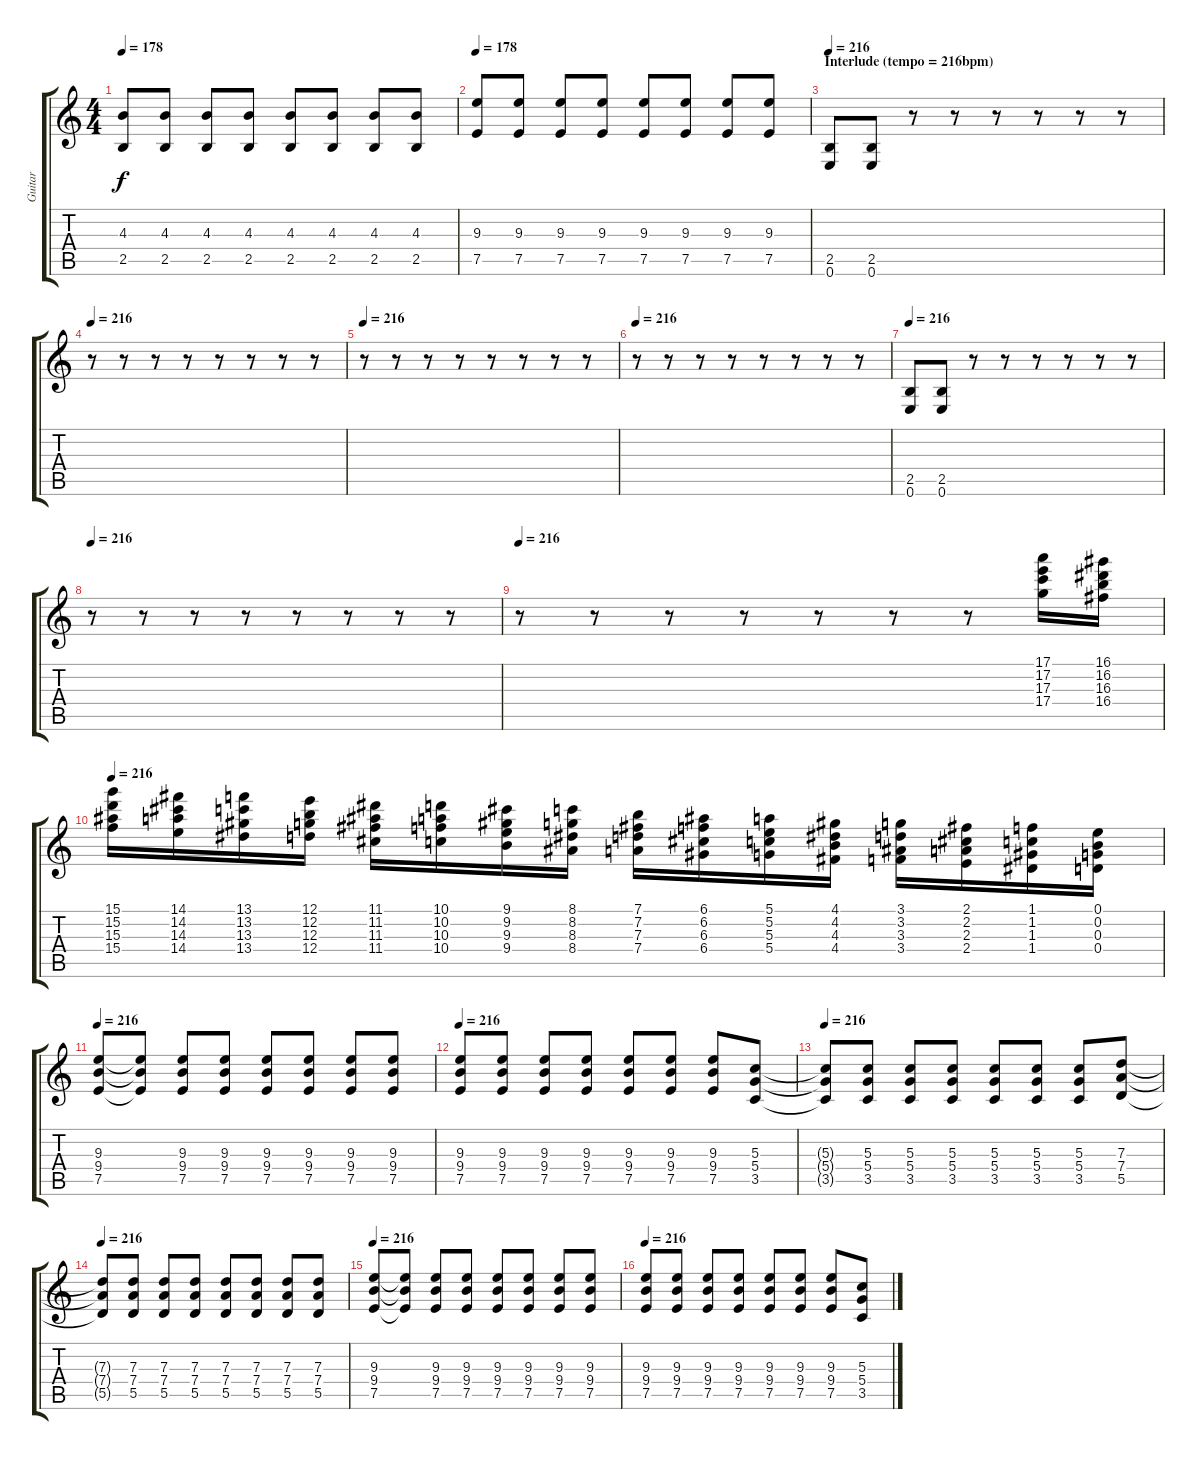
\track ("Guitar" "Guitar") {instrument distortionguitar}
\staff {score tabs}
\tuning (E4 B3 G3 D3 A2 E2) {hide}
\ts (4 4)
\tempo 178
\clef g2
\ks c
(4.3 2.5).8{dy f} (4.3 2.5).8 (4.3 2.5).8 (4.3 2.5).8 (4.3 2.5).8 (4.3 2.5).8 (4.3 2.5).8 (4.3 2.5).8 |
\tempo 178
(9.3 7.5).8 (9.3 7.5).8 (9.3 7.5).8 (9.3 7.5).8 (9.3 7.5).8 (9.3 7.5).8 (9.3 7.5).8 (9.3 7.5).8 |
\section ("" "Interlude (tempo = 216bpm)")
\tempo 216
(2.5 0.6).8 (2.5 0.6).8 r.8 r.8 r.8 r.8 r.8 r.8 |
\tempo 216
r.8 r.8 r.8 r.8 r.8 r.8 r.8 r.8 |
\tempo 216
r.8 r.8 r.8 r.8 r.8 r.8 r.8 r.8 |
\tempo 216
r.8 r.8 r.8 r.8 r.8 r.8 r.8 r.8 |
\tempo 216
(2.5 0.6).8 (2.5 0.6).8 r.8 r.8 r.8 r.8 r.8 r.8 |
\tempo 216
r.8 r.8 r.8 r.8 r.8 r.8 r.8 r.8 |
\tempo 216
r.8{instrument guitarfretnoise} r.8 r.8 r.8 r.8 r.8 r.8 (17.1 17.2 17.3 17.4).16 (16.1 16.2 16.3 16.4).16 |
\tempo 216
(15.1 15.2 15.3 15.4).16{instrument guitarfretnoise} (14.1 14.2 14.3 14.4).16 (13.1 13.2 13.3 13.4).16 (12.1 12.2 12.3 12.4).16 (11.1 11.2 11.3 11.4).16 (10.1 10.2 10.3 10.4).16 (9.1 9.2 9.3 9.4).16 (8.1 8.2 8.3 8.4).16 (7.1 7.2 7.3 7.4).16 (6.1 6.2 6.3 6.4).16 (5.1 5.2 5.3 5.4).16 (4.1 4.2 4.3 4.4).16 (3.1 3.2 3.3 3.4).16 (2.1 2.2 2.3 2.4).16 (1.1 1.2 1.3 1.4).16 (0.1 0.2 0.3 0.4).16 |
\tempo 216
(9.3 9.4 7.5).8{instrument distortionguitar} (9.3{t} 9.4{t} 7.5{t}).8 (9.3 9.4 7.5).8 (9.3 9.4 7.5).8 (9.3 9.4 7.5).8 (9.3 9.4 7.5).8 (9.3 9.4 7.5).8 (9.3 9.4 7.5).8 |
\tempo 216
(9.3 9.4 7.5).8 (9.3 9.4 7.5).8 (9.3 9.4 7.5).8 (9.3 9.4 7.5).8 (9.3 9.4 7.5).8 (9.3 9.4 7.5).8 (9.3 9.4 7.5).8 (5.3 5.4 3.5).8 |
\tempo 216
(5.3{t} 5.4{t} 3.5{t}).8 (5.3 5.4 3.5).8 (5.3 5.4 3.5).8 (5.3 5.4 3.5).8 (5.3 5.4 3.5).8 (5.3 5.4 3.5).8 (5.3 5.4 3.5).8 (7.3 7.4 5.5).8 |
\tempo 216
(7.3{t} 7.4{t} 5.5{t}).8 (7.3 7.4 5.5).8 (7.3 7.4 5.5).8 (7.3 7.4 5.5).8 (7.3 7.4 5.5).8 (7.3 7.4 5.5).8 (7.3 7.4 5.5).8 (7.3 7.4 5.5).8 |
\tempo 216
(9.3 9.4 7.5).8 (9.3{t} 9.4{t} 7.5{t}).8 (9.3 9.4 7.5).8 (9.3 9.4 7.5).8 (9.3 9.4 7.5).8 (9.3 9.4 7.5).8 (9.3 9.4 7.5).8 (9.3 9.4 7.5).8 |
\tempo 216
(9.3 9.4 7.5).8 (9.3 9.4 7.5).8 (9.3 9.4 7.5).8 (9.3 9.4 7.5).8 (9.3 9.4 7.5).8 (9.3 9.4 7.5).8 (9.3 9.4 7.5).8 (5.3 5.4 3.5).8
